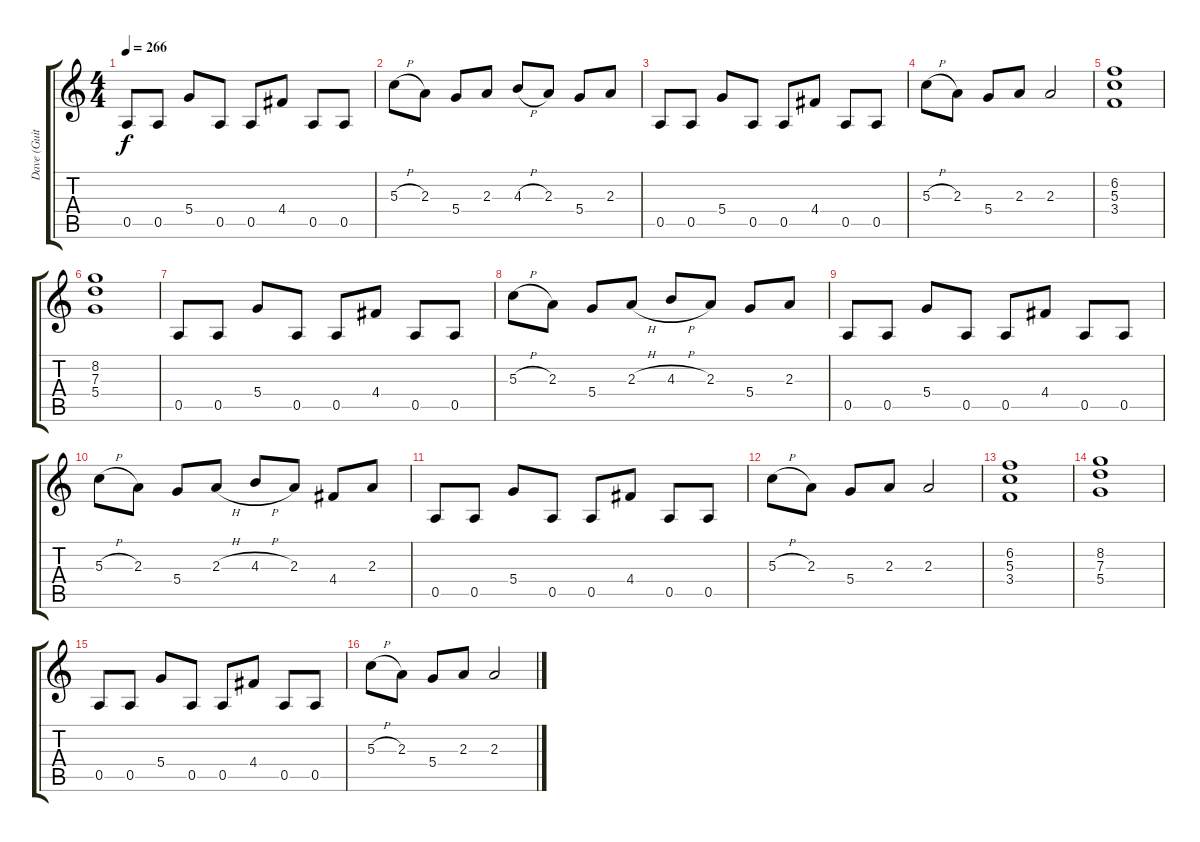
\track ("Dave (Guitar 1)" "Dave (Guit") {instrument distortionguitar}
\staff {score tabs}
\tuning (E4 B3 G3 D3 A2 E2) {hide}
\ts (4 4)
\tempo 266
\clef g2
\ks c
0.5.8{dy f} 0.5.8 5.4.8 0.5.8 0.5.8 4.4.8 0.5.8 0.5.8 |
5.3{h}.8 2.3.8 5.4.8 2.3.8 4.3{h}.8 2.3.8 5.4.8 2.3.8 |
0.5.8 0.5.8 5.4.8 0.5.8 0.5.8 4.4.8 0.5.8 0.5.8 |
5.3{h}.8 2.3.8 5.4.8 2.3.8 2.3.2 |
(6.2 5.3 3.4).1 |
(8.2 7.3 5.4).1 |
0.5.8 0.5.8 5.4.8 0.5.8 0.5.8 4.4.8 0.5.8 0.5.8 |
5.3{h}.8 2.3.8 5.4.8 2.3{h}.8 4.3{h}.8 2.3.8 5.4.8 2.3.8 |
0.5.8 0.5.8 5.4.8 0.5.8 0.5.8 4.4.8 0.5.8 0.5.8 |
5.3{h}.8 2.3.8 5.4.8 2.3{h}.8 4.3{h}.8 2.3.8 4.4.8 2.3.8 |
0.5.8 0.5.8 5.4.8 0.5.8 0.5.8 4.4.8 0.5.8 0.5.8 |
5.3{h}.8 2.3.8 5.4.8 2.3.8 2.3.2 |
(6.2 5.3 3.4).1 |
(8.2 7.3 5.4).1 |
0.5.8 0.5.8 5.4.8 0.5.8 0.5.8 4.4.8 0.5.8 0.5.8 |
5.3{h}.8 2.3.8 5.4.8 2.3.8 2.3.2
